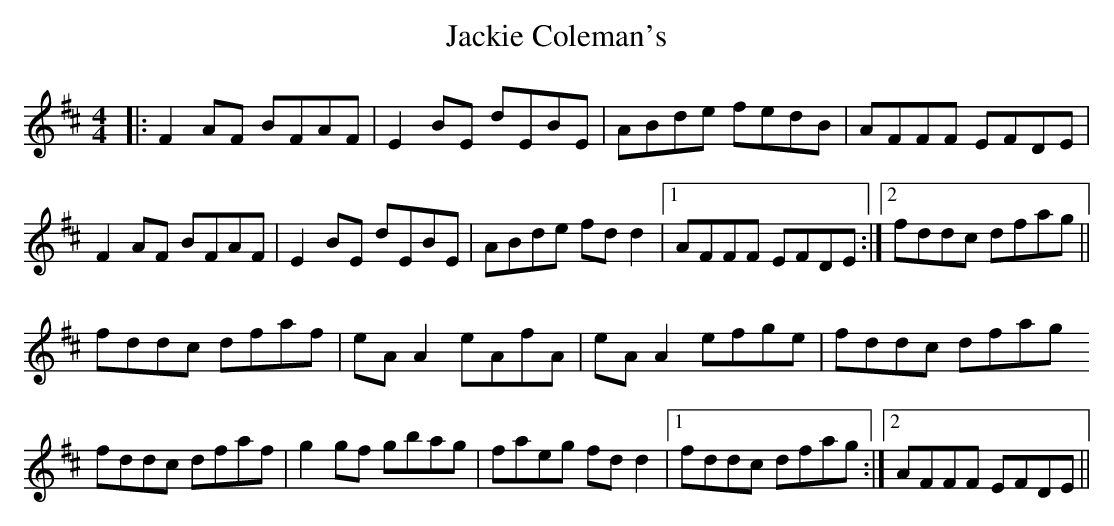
X:1
T: Jackie Coleman's
M: 4/4
L: 1/8
K: Dmaj
|:F2 AF BFAF|E2 BE dEBE|ABde fedB|AFFF EFDE|
F2 AF BFAF|E2 BE dEBE|ABde fd d2|1 AFFF EFDE:|2 fddc dfag||
fddc dfaf|eA A2 eAfA|eA A2 efge|fddc dfag
fddc dfaf|g2 gf gbag|faeg fd d2|1 fddc dfag:|2 AFFF EFDE||
